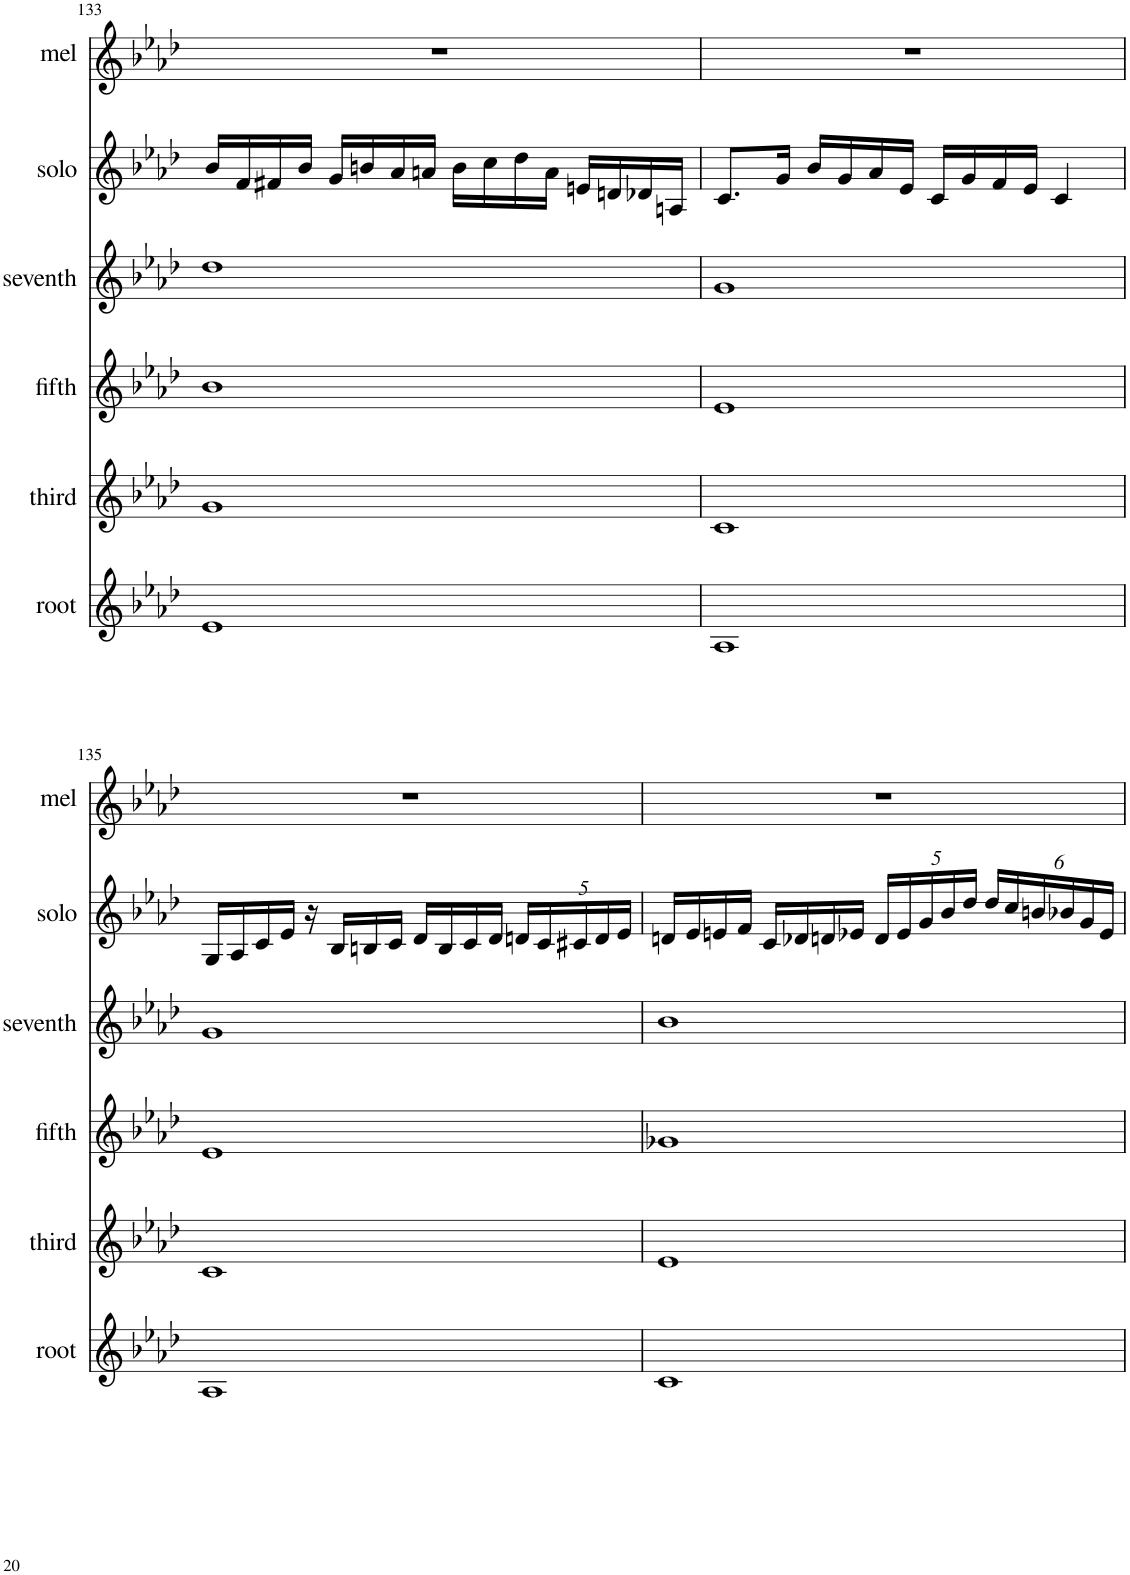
**kern	**kern	**kern	**kern	**kern	**kern
*part6	*part5	*part4	*part3	*part2	*part1
*staff6	*staff5	*staff4	*staff3	*staff2	*staff1
*I"root	*I"third	*I"fifth	*I"seventh	*I"solo	*I"mel
*I'root	*I'third	*I'fifth	*I'seventh	*I'solo	*I'mel
!!LO:PB:g=z
*clefG2	*clefG2	*clefG2	*clefG2	*clefG2	*clefG2
*k[b-e-a-d-]	*k[b-e-a-d-]	*k[b-e-a-d-]	*k[b-e-a-d-]	*k[b-e-a-d-]	*k[b-e-a-d-]
*M4/4	*M4/4	*M4/4	*M4/4	*M4/4	*M4/4
=133	=133	=133	=133	=133	=133
1e-	1g	1b-	1dd-	16b-/LL	1r
.	.	.	.	16f/	.
.	.	.	.	16f#X/	.
.	.	.	.	16b-/JJ	.
.	.	.	.	16g/LL	.
.	.	.	.	16bn/	.
.	.	.	.	16a-/	.
.	.	.	.	16an/JJ	.
.	.	.	.	16b\LL	.
.	.	.	.	16cc\	.
.	.	.	.	16dd-\	.
.	.	.	.	16a\JJ	.
.	.	.	.	16en/LL	.
.	.	.	.	16dn/	.
.	.	.	.	16d-X/	.
.	.	.	.	16An/JJ	.
=134	=134	=134	=134	=134	=134
1A-	1c	1e-	1g	8.c/L	1r
.	.	.	.	16g/Jk	.
.	.	.	.	16b-/LL	.
.	.	.	.	16g/	.
.	.	.	.	16a-/	.
.	.	.	.	16e-/JJ	.
.	.	.	.	16c/LL	.
.	.	.	.	16g/	.
.	.	.	.	16f/	.
.	.	.	.	16e-/JJ	.
.	.	.	.	4c/	.
!!LO:LB:g=z
=135	=135	=135	=135	=135	=135
1A-	1c	1e-	1g	16G/LL	1r
.	.	.	.	16A-/	.
.	.	.	.	16c/	.
.	.	.	.	16e-/JJ	.
.	.	.	.	16r	.
.	.	.	.	16B-/LL	.
.	.	.	.	16Bn/	.
.	.	.	.	16c/JJ	.
.	.	.	.	16d-/LL	.
.	.	.	.	16B/	.
.	.	.	.	16c/	.
.	.	.	.	16d-/JJ	.
*	*	*	*	*Xbrackettup	*
.	.	.	.	20dn/LL	.
.	.	.	.	20c/	.
.	.	.	.	20c#X/	.
.	.	.	.	20d/	.
.	.	.	.	20e-/JJ	.
=136	=136	=136	=136	=136	=136
1c	1e-	1g-X	1b-	16dn/LL	1r
.	.	.	.	16e-/	.
.	.	.	.	16en/	.
.	.	.	.	16f/JJ	.
.	.	.	.	16c/LL	.
.	.	.	.	16d-X/	.
.	.	.	.	16dn/	.
.	.	.	.	16e-X/JJ	.
.	.	.	.	20d/LL	.
.	.	.	.	20e-/	.
.	.	.	.	20g/	.
.	.	.	.	20b-/	.
.	.	.	.	20dd-/JJ	.
.	.	.	.	24dd-/LL	.
.	.	.	.	24cc/	.
.	.	.	.	24bn/	.
.	.	.	.	24b-X/	.
.	.	.	.	24g/	.
.	.	.	.	24e-/JJ	.
=	=	=	=	=	=
*-	*-	*-	*-	*-	*-
